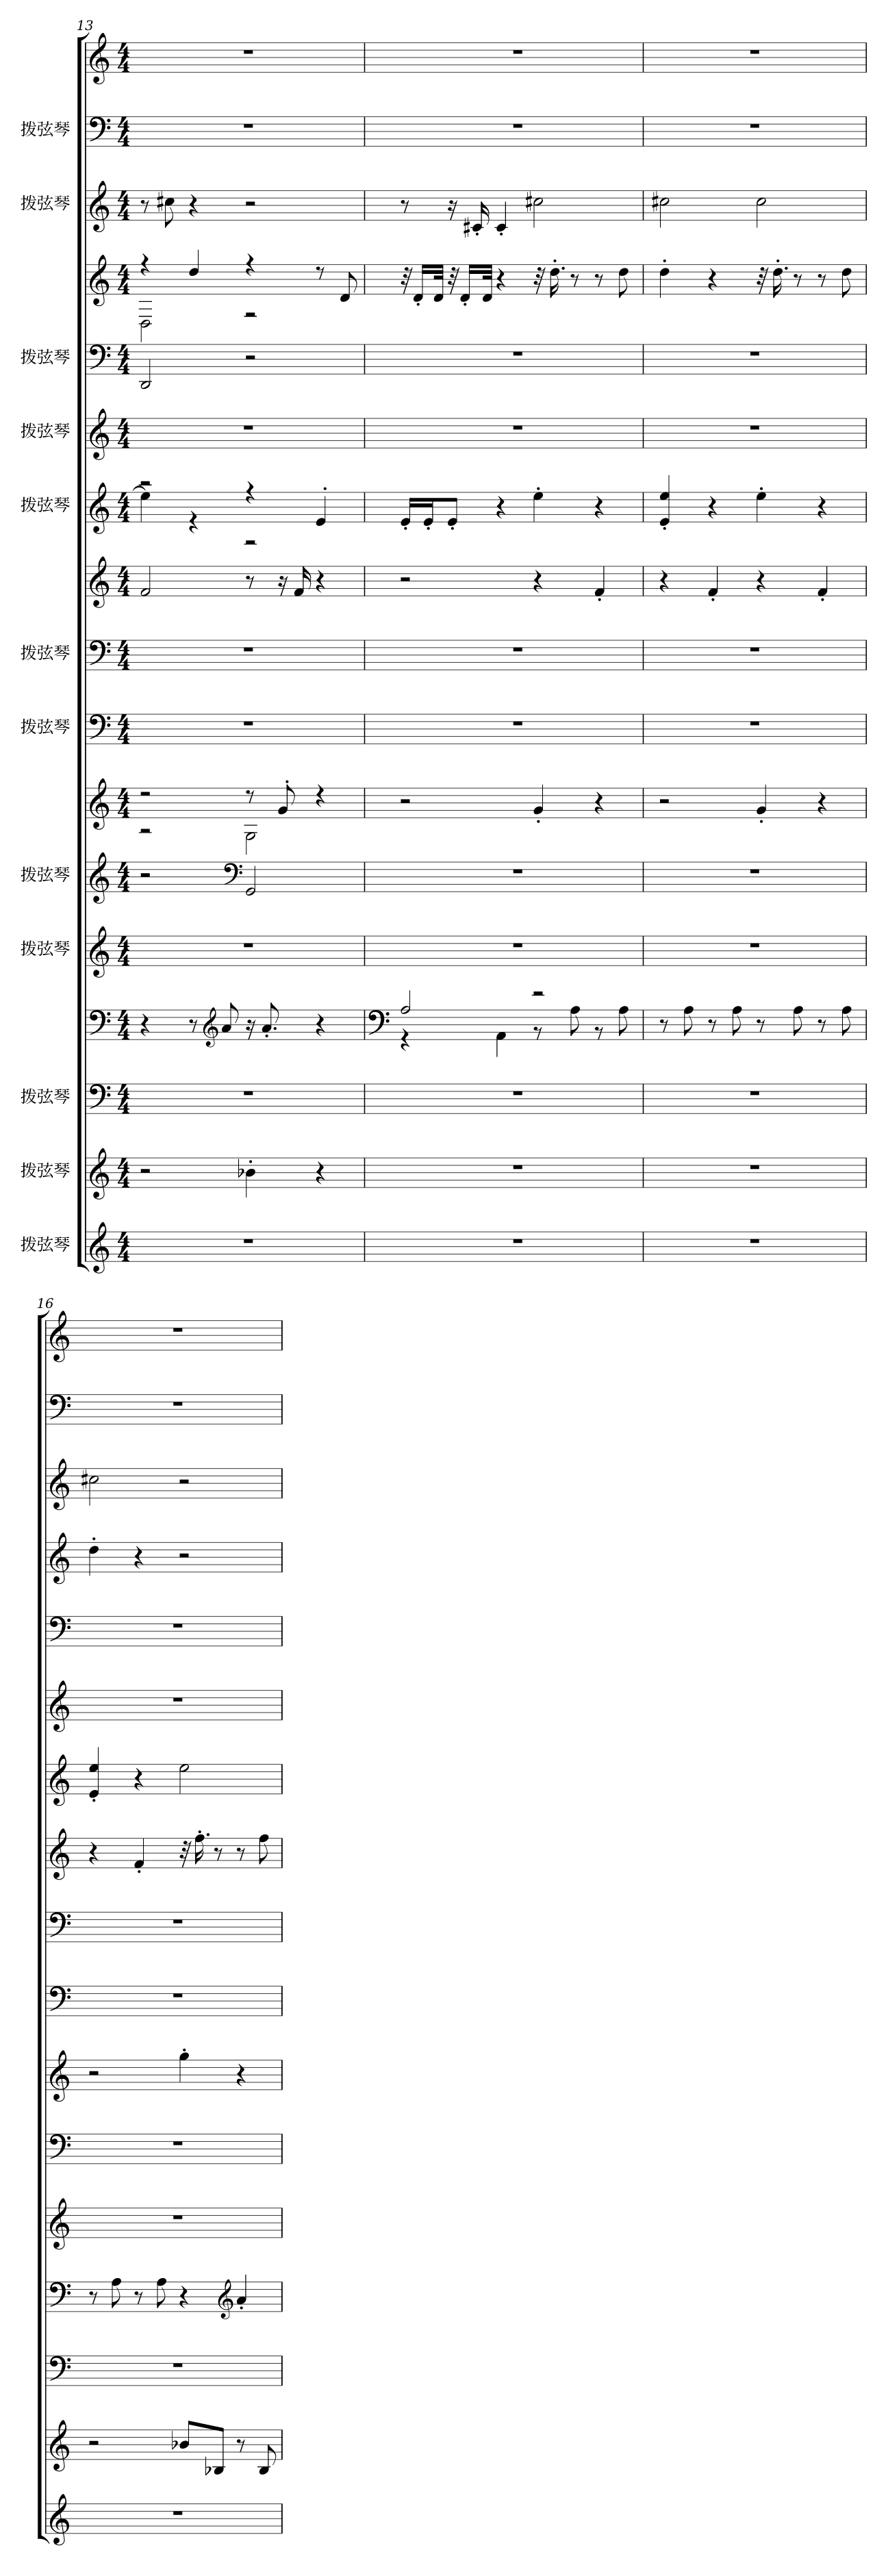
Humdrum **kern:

**kern	**kern	**kern	**kern	**kern	**kern	**kern	**kern	**kern	**kern	**kern	**kern	**kern	**kern	**kern	**kern	**kern
*part12	*part11	*part10	*part10	*part9	*part8	*part8	*part7	*part6	*part6	*part5	*part4	*part3	*part3	*part2	*part1	*part1
*staff17	*staff16	*staff15	*staff14	*staff13	*staff12	*staff11	*staff10	*staff9	*staff8	*staff7	*staff6	*staff5	*staff4	*staff3	*staff2	*staff1
*I"拨弦琴	*I"拨弦琴	*I"拨弦琴	*	*I"拨弦琴	*I"拨弦琴	*	*I"拨弦琴	*I"拨弦琴	*	*I"拨弦琴	*I"拨弦琴	*I"拨弦琴	*	*I"拨弦琴	*I"拨弦琴	*
*clefG2	*clefG2	*clefF4	*clefF4	*clefG2	*clefG2	*clefG2	*clefF4	*clefF4	*clefG2	*clefG2	*clefG2	*clefF4	*clefG2	*clefG2	*clefF4	*clefG2
*k[]	*k[]	*k[]	*k[]	*k[]	*k[]	*k[]	*k[]	*k[]	*k[]	*k[]	*k[]	*k[]	*k[]	*k[]	*k[]	*k[]
*M4/4	*M4/4	*M4/4	*M4/4	*M4/4	*M4/4	*M4/4	*M4/4	*M4/4	*M4/4	*M4/4	*M4/4	*M4/4	*M4/4	*M4/4	*M4/4	*M4/4
=13	=13	=13	=13	=13	=13	=13	=13	=13	=13	=13	=13	=13	=13	=13	=13	=13
*	*	*	*	*	*	*^	*	*	*	*^	*	*	*^	*	*	*
1r	2r	1r	4r	1r	2r	2r	2r	1r	1r	2f/	2r	4ee\]	1r	2DD/	4r	2D\	8r	1r	1r
.	.	.	.	.	.	.	.	.	.	.	.	.	.	.	.	.	8cc#X\	.	.
.	.	.	8r	.	.	.	.	.	.	.	.	4r	.	.	4dd/	.	4r	.	.
*	*	*	*clefG2	*	*	*	*	*	*	*	*	*	*	*	*	*	*	*	*
.	.	.	8a/	.	.	.	.	.	.	.	.	.	.	.	.	.	.	.	.
*	*	*	*	*	*clefF4	*	*	*	*	*	*	*	*	*	*	*	*	*	*
.	4b-X'\	.	16r	.	2GG/	8r	2G\	.	.	8r	4r	2r	.	2r	4r	2r	2r	.	.
.	.	.	8.a'/	.	.	.	.	.	.	.	.	.	.	.	.	.	.	.	.
.	.	.	.	.	.	8g'/	.	.	.	16r	.	.	.	.	.	.	.	.	.
.	.	.	.	.	.	.	.	.	.	16f/	.	.	.	.	.	.	.	.	.
.	4r	.	4r	.	.	4r	.	.	.	4r	4e'/	.	.	.	8r	.	.	.	.
.	.	.	.	.	.	.	.	.	.	.	.	.	.	.	8d/	.	.	.	.
*	*	*	*	*	*	*v	*v	*	*	*	*v	*v	*	*	*v	*v	*	*	*
=14	=14	=14	=14	=14	=14	=14	=14	=14	=14	=14	=14	=14	=14	=14	=14	=14
*	*	*	*clefF4	*	*	*	*	*	*	*	*	*	*	*	*	*
*	*	*	*^	*	*	*	*	*	*	*	*	*	*	*	*	*
1r	1r	1r	2A/	4r	1r	1r	2r	1r	1r	2r	16e'/LL	1r	1r	32r	8r	1r	1r
.	.	.	.	.	.	.	.	.	.	.	.	.	.	16d'/LL	.	.	.
.	.	.	.	.	.	.	.	.	.	.	16e'/J	.	.	.	.	.	.
.	.	.	.	.	.	.	.	.	.	.	.	.	.	32d/JJk	.	.	.
.	.	.	.	.	.	.	.	.	.	.	8e'/J	.	.	32r	16r	.	.
.	.	.	.	.	.	.	.	.	.	.	.	.	.	16d'/LL	.	.	.
.	.	.	.	.	.	.	.	.	.	.	.	.	.	.	16c#X'/	.	.
.	.	.	.	.	.	.	.	.	.	.	.	.	.	32d/JJk	.	.	.
.	.	.	.	4AA\	.	.	.	.	.	.	4r	.	.	4r	4c#'/	.	.
.	.	.	2r	8r	.	.	4g'/	.	.	4r	4ee'\	.	.	32r	2cc#X\	.	.
.	.	.	.	.	.	.	.	.	.	.	.	.	.	16.dd'\	.	.	.
.	.	.	.	8A\	.	.	.	.	.	.	.	.	.	8r	.	.	.
.	.	.	.	8r	.	.	4r	.	.	4f'/	4r	.	.	8r	.	.	.
.	.	.	.	8A\	.	.	.	.	.	.	.	.	.	8dd\	.	.	.
*	*	*	*v	*v	*	*	*	*	*	*	*	*	*	*	*	*	*
!!LO:PB:g=z
=15	=15	=15	=15	=15	=15	=15	=15	=15	=15	=15	=15	=15	=15	=15	=15	=15
1r	1r	1r	8r	1r	1r	2r	1r	1r	4r	4e/' 4ee/'	1r	1r	4dd'\	2cc#X\	1r	1r
.	.	.	8A\	.	.	.	.	.	.	.	.	.	.	.	.	.
.	.	.	8r	.	.	.	.	.	4f'/	4r	.	.	4r	.	.	.
.	.	.	8A\	.	.	.	.	.	.	.	.	.	.	.	.	.
.	.	.	8r	.	.	4g'/	.	.	4r	4ee'\	.	.	32r	2cc#\	.	.
.	.	.	.	.	.	.	.	.	.	.	.	.	16.dd'\	.	.	.
.	.	.	8A\	.	.	.	.	.	.	.	.	.	8r	.	.	.
.	.	.	8r	.	.	4r	.	.	4f'/	4r	.	.	8r	.	.	.
.	.	.	8A\	.	.	.	.	.	.	.	.	.	8dd\	.	.	.
=16	=16	=16	=16	=16	=16	=16	=16	=16	=16	=16	=16	=16	=16	=16	=16	=16
1r	2r	1r	8r	1r	1r	2r	1r	1r	4r	4e/' 4ee/'	1r	1r	4dd'\	2cc#X\	1r	1r
.	.	.	8A\	.	.	.	.	.	.	.	.	.	.	.	.	.
.	.	.	8r	.	.	.	.	.	4f'/	4r	.	.	4r	.	.	.
.	.	.	8A\	.	.	.	.	.	.	.	.	.	.	.	.	.
.	8b-X/L	.	4r	.	.	4gg'\	.	.	32r	2ee\	.	.	2r	2r	.	.
.	.	.	.	.	.	.	.	.	16.ff'\	.	.	.	.	.	.	.
.	8B-X/J	.	.	.	.	.	.	.	8r	.	.	.	.	.	.	.
*	*	*	*clefG2	*	*	*	*	*	*	*	*	*	*	*	*	*
.	8r	.	4a'/	.	.	4r	.	.	8r	.	.	.	.	.	.	.
.	8B-/	.	.	.	.	.	.	.	8ff\	.	.	.	.	.	.	.
=	=	=	=	=	=	=	=	=	=	=	=	=	=	=	=	=
*-	*-	*-	*-	*-	*-	*-	*-	*-	*-	*-	*-	*-	*-	*-	*-	*-
